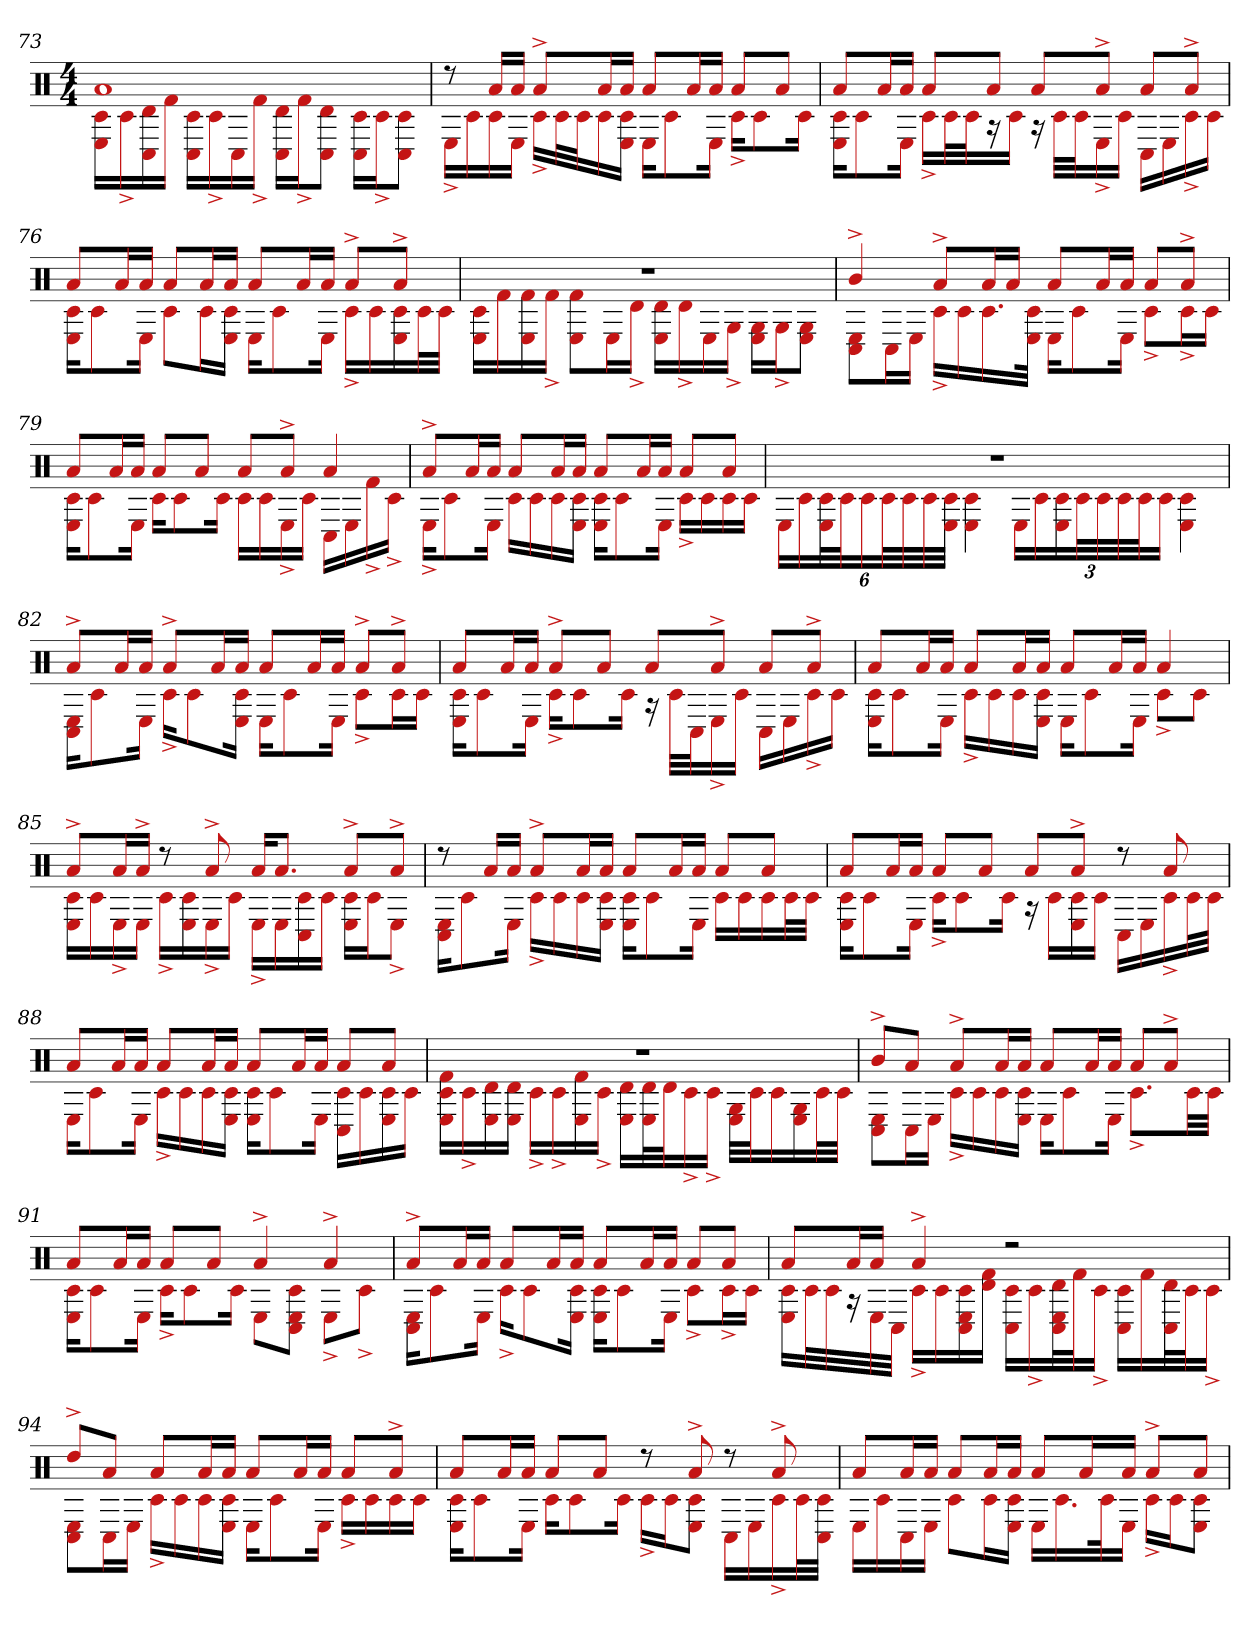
**kern
*part1
*staff1
*clefX
*k[]
*M4/4
=73
*^
1a	16c# 16ELL
.	16c#^
.	16C# 16d
.	16f#JJ
.	16C# 16c#LL
.	16c#^
.	16C#
.	16f#^JJ
.	16C# 16dLL
.	16f#^J
.	8C# 8dJ
.	16C# 16c#LL
.	16c#^J
.	8C# 8c#J
=74	=74
8r	16E^LL
.	16c#
16aLL	16c#
16aJJ	16EJJ
8a^L	16c#^LL
.	32c#L
.	32c#J
16aL	16c#
16aJJ	16E 16c#JJ
8aL	16EKL
.	8c#
16aL	.
16aJJ	16EJk
8aL	16c#^KL
.	8c#
8aJ	.
.	16c#Jk
=75	=75
8aL	16E 16c#KL
.	8c#
16aL	.
16aJJ	16EJk
8aL	16c#^LL
.	32c#L
.	32c#J
8aJ	16r
.	16c#JJ
8aL	16r
.	32c#LLL
.	32c#J
8a^J	16E^
.	16c#JJ
8aL	16C#LL
.	16E
8a^J	16c#^
.	16c#JJ
=76	=76
8aL	16c# 16EKL
.	8c#
16aL	.
16aJJ	16EJk
8aL	8c#L
16aL	16c#L
16aJJ	16E 16c#JJ
8aL	16EKL
.	8c#
16aL	.
16aJJ	16EJk
8a^L	16c#^LL
.	16c#
8a^J	16E 16c#
.	32c#L
.	32c#JJJ
=77	=77
1r	16E 16c#LL
.	16f#
.	16f# 16E
.	16f#^JJ
.	8E 8f#L
.	16EL
.	16d^JJ
.	16d 16ELL
.	16d^
.	16E
.	16G^JJ
.	16G 16ELL
.	16G^J
.	8E 8GJ
=78	=78
4b^	8E 8C#L
.	16C#L
.	16EJJ
8a^L	16c#^LL
.	16c#
16aL	16.c#
16aJJ	.
.	32E 32c#JJk
8aL	16EKL
.	8c#
16aL	.
16aJJ	16EJk
8aL	8c#^L
8a^J	16c#^L
.	16c#JJ
=79	=79
8aL	16c# 16EKL
.	8c#
16aL	.
16aJJ	16EJk
8aL	16c#KL
.	8c#
8aJ	.
.	16c#Jk
8aL	16c#LL
.	16c#
8a^J	16E^
.	16c#JJ
4a	16C#LL
.	16E
.	16f#^
.	16c#^JJ
=80	=80
8a^L	16E^KL
.	8c#
16aL	.
16aJJ	16EJk
8aL	16c#LL
.	16c#
16aL	16c#
16aJJ	16c# 16EJJ
8aL	16E 16c#KL
.	8c#
16aL	.
16aJJ	16EJk
8aL	16c#^LL
.	16c#
8aJ	16c#
.	16c#JJ
=81	=81
1r	24ELL
.	24c#
.	48c# 48EL
.	48c#J
.	24c#
.	48c#L
.	48c#
.	48c#
.	48c# 48EJJJ
.	4c# 4E
.	24ELL
.	24c#
.	24E 24c#
.	48c#L
.	48c#
.	48c#
.	48c#J
.	24c#JJ
.	4E 4c#
=82	=82
8a^L	16E 16C#KL
.	8c#
16aL	.
16aJJ	16EJk
8a^L	16c#^KL
.	8c#
16aL	.
16aJJ	16E 16c#Jk
8aL	16EKL
.	8c#
16aL	.
16aJJ	16EJk
8a^L	8c#^L
8a^J	16c#L
.	16c#JJ
=83	=83
8aL	16c# 16EKL
.	8c#
16aL	.
16aJJ	16EJk
8a^L	16c#^KL
.	8c#
8aJ	.
.	16c#Jk
8aL	16r
.	32c#LLL
.	32C#J
8a^J	16E^
.	16c#JJ
8aL	16C#LL
.	16E
8a^J	16c#^
.	16c#JJ
=84	=84
8aL	16c# 16EKL
.	8c#
16aL	.
16aJJ	16EJk
8aL	16c#^LL
.	16c#
16aL	16c#
16aJJ	16c# 16EJJ
8aL	16EKL
.	8c#
16aL	.
16aJJ	16EJk
4a	8c#^L
.	8c#J
=85	=85
8a^L	16E 16c#LL
.	16c#
16aL	16E^
16a^JJ	16EJJ
8r	16c#^LL
.	16c# 16E
8a^	16E^
.	16c#JJ
16aKL	16E^LL
8.aJ	16E
.	16C# 16c#
.	16c#JJ
8a^L	16c# 16ELL
.	16c#J
8a^J	8E^J
=86	=86
8r	16C# 16EKL
.	8c#
16aLL	.
16aJJ	16EJk
8a^L	16c#^LL
.	16c#
16aL	16c#
16aJJ	16c# 16EJJ
8aL	16E 16c#KL
.	8c#
16aL	.
16aJJ	16EJk
8aL	16c#LL
.	16c#
8aJ	16c#
.	32c#L
.	32c#JJJ
=87	=87
8aL	16c# 16EKL
.	8c#
16aL	.
16aJJ	16EJk
8aL	16c#^KL
.	8c#
8aJ	.
.	16c#Jk
8aL	16r
.	16c#LL
8a^J	16c# 16E
.	16c#JJ
8r	16C#LL
.	16E
8a	16c#^
.	32c#L
.	32c#JJJ
=88	=88
8aL	16EKL
.	8c#
16aL	.
16aJJ	16EJk
8aL	16c#^LL
.	16c#
16aL	16c#
16aJJ	16E 16c#JJ
8aL	16c# 16EKL
.	8c#
16aL	.
16aJJ	16EJk
8aL	16C# 16c#LL
.	16c#
8aJ	16c# 16E
.	16c#JJ
=89	=89
1r	16c# 16f# 16ELL
.	16c#^
.	16d 16E
.	16E 16dJJ
.	16c#^LL
.	16c#^
.	16E 16f#
.	16c#^JJ
.	16d 16ELL
.	32d 32EL
.	32dJ
.	16c#^
.	16c#^JJ
.	32E 32GLLL
.	32c#J
.	16c#
.	16E 16G
.	32c#L
.	32c#JJJ
=90	=90
8b^L	8E 8C#L
8aJ	16C#L
.	16EJJ
8a^L	16c#^LL
.	16c#
16aL	16c#
16aJJ	16E 16c#JJ
8aL	16EKL
.	8c#
16aL	.
16aJJ	16EJk
8aL	8.c#^L
8a^J	.
.	32c#LL
.	32c#JJJ
=91	=91
8aL	16c# 16EKL
.	8c#
16aL	.
16aJJ	16EJk
8aL	16c#^KL
.	8c#
8aJ	.
.	16c#Jk
4a^	8EL
.	8c# 8E 8C#J
4a^	8E^L
.	8c#^J
=92	=92
8a^L	16C# 16EKL
.	8c#
16aL	.
16aJJ	16EJk
8aL	16c#^KL
.	8c#
16aL	.
16aJJ	16c# 16EJk
8aL	16E 16c#KL
.	8c#
16aL	.
16aJJ	16EJk
8aL	8c#^L
8aJ	16c#^L
.	16c#JJ
=93	=93
8aL	16E 16c#LL
.	32c#L
.	32c#
16aL	16r
16aJJ	32E
.	32C#JJJ
4a^	16c#^LL
.	16c#
.	16E 16C# 16c#
.	16d 16f#JJ
2r	16C# 16c#LL
.	16c#^
.	32C# 32d 32EL
.	32f#J
.	16c#^JJ
.	16C# 16c#LL
.	16f#
.	32d 32C#L
.	32c#J
.	16c#^JJ
=94	=94
8dd^L	8C# 8EL
8aJ	16C#L
.	16EJJ
8aL	16c#^LL
.	16c#
16aL	16c#
16aJJ	16c# 16EJJ
8aL	16EKL
.	8c#
16aL	.
16aJJ	16EJk
8aL	16c#^LL
.	16c#
8a^J	16c#
.	16c#JJ
=95	=95
8aL	16c# 16EKL
.	8c#
16aL	.
16aJJ	16EJk
8aL	16c#KL
.	8c#
8aJ	.
.	16c#Jk
8r	16c#^LL
.	16c#J
8a^	8c# 8EJ
8r	16C#LL
.	16E
8a^	16c#^
.	32c#L
.	32c# 32C#JJJ
=96	=96
8aL	16ELL
.	16c#
16aL	16C#
16aJJ	16EJJ
8aL	8c#L
16aL	16c#L
16aJJ	16c# 16EJJ
8aL	16ELL
.	16.c#
16aL	.
.	32c#k
16aJJ	16EJJ
8a^L	16c#^LL
.	16c#J
8aJ	8c# 8EJ
*v	*v
=
*-
